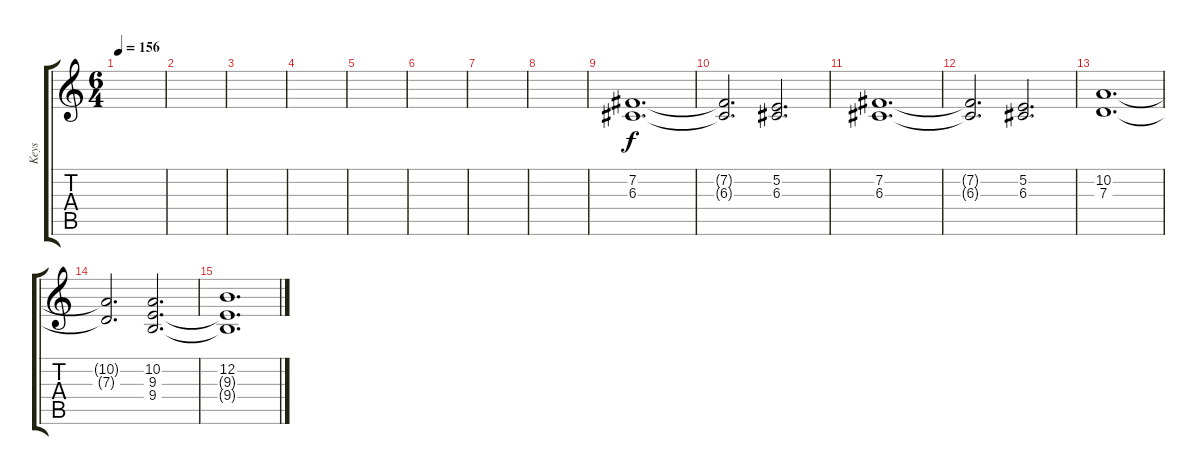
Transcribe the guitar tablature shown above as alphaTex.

\track ("Keys" "Keys") {instrument pad2warm}
\staff {score tabs}
\tuning (E4 B3 G3 D3 A2 E2) {hide}
\ts (6 4)
\tempo 156
\clef g2
\ks c
|
|
|
|
|
|
|
|
(7.2 6.3).1{d} |
(7.2{t} 6.3{t}).2{d} (5.2 6.3).2{d} |
(7.2 6.3).1{d} |
(7.2{t} 6.3{t}).2{d} (5.2 6.3).2{d} |
(10.2 7.3).1{d} |
(10.2{t} 7.3{t}).2{d} (10.2 9.3 9.4).2{d} |
(12.2 9.3{t} 9.4{t}).1{d}
